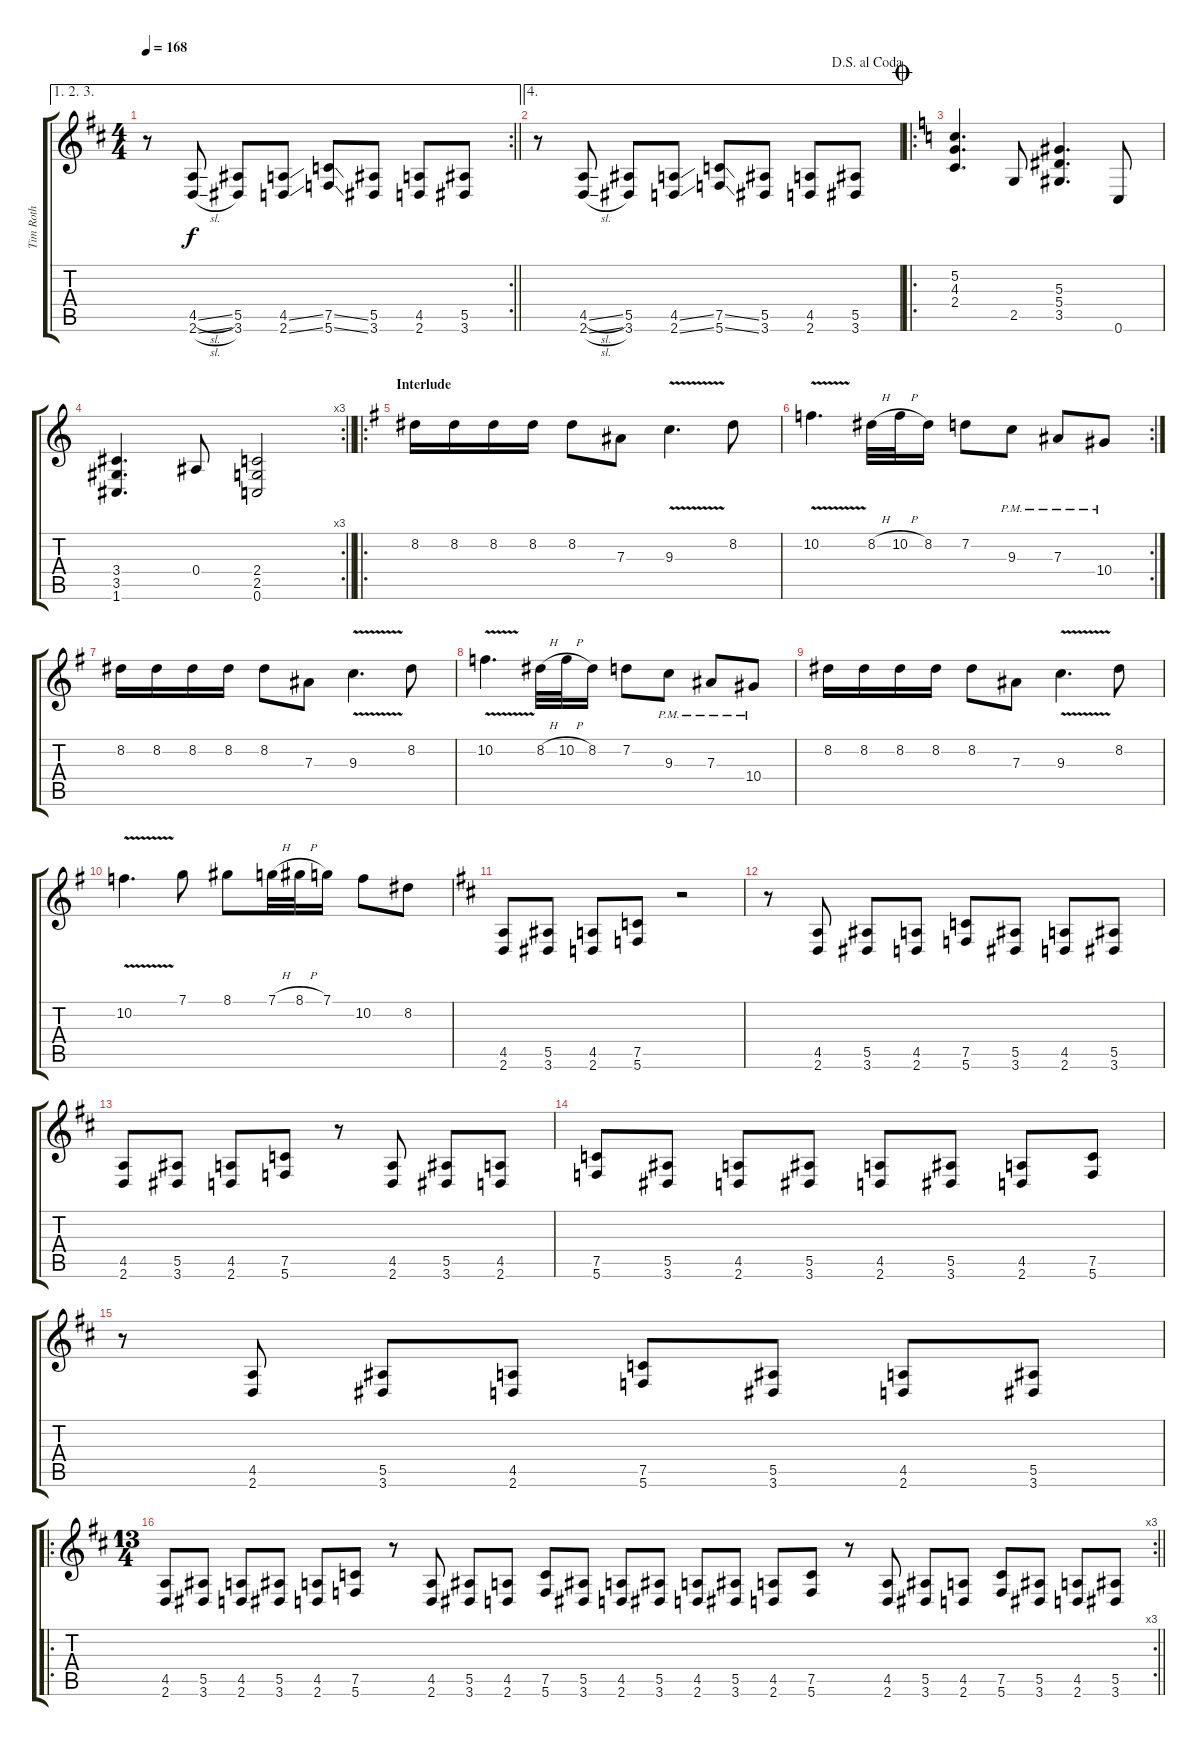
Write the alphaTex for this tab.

\track ("Tim Roth" "Tim Roth") {instrument electricguitarjazz}
\staff {score tabs}
\tuning (C4 G3 Eb3 Bb2 F2 C2) {hide}
\ae (1 2 3)
\rc 2
\ts (4 4)
\tempo 168
\clef g2
\barLineRight lightlight
\ks d
r.8{dy f} (4.5{sl} 2.6{sl}).8 (5.5 3.6).8 (4.5{ss} 2.6{ss}).8 (7.5{ss} 5.6{ss}).8 (5.5 3.6).8 (4.5 2.6).8 (5.5 3.6).8 |
\ae 4
\jump dalsegnoalcoda
r.8 (4.5{sl} 2.6{sl}).8 (5.5 3.6).8 (4.5{ss} 2.6{ss}).8 (7.5{ss} 5.6{ss}).8 (5.5 3.6).8 (4.5 2.6).8 (5.5 3.6).8 |
\ro
\jump coda
\ks c
(5.2 4.3 2.4).4{d} 2.5.8 (5.3 5.4 3.5).4{d} 0.6.8 |
\rc 3
\barLineRight lightlight
(3.4 3.5 1.6).4{d} 0.4.8 (2.4 2.5 0.6).2 |
\ro
\section ("" "Interlude")
\ks g
8.2.16 8.2.16 8.2.16 8.2.16 8.2.8 7.3.8 9.3{v}.4{d} 8.2.8 |
\rc 2
10.2{v}.4{d} 8.2{h}.32 10.2{h}.32 8.2.16 7.2.8 9.3{pm}.8 7.3{pm}.8 10.4{pm}.8 |
8.2.16 8.2.16 8.2.16 8.2.16 8.2.8 7.3.8 9.3{v}.4{d} 8.2.8 |
10.2{v}.4{d} 8.2{h}.32 10.2{h}.32 8.2.16 7.2.8 9.3{pm}.8 7.3{pm}.8 10.4{pm}.8 |
8.2.16 8.2.16 8.2.16 8.2.16 8.2.8 7.3.8 9.3{v}.4{d} 8.2.8 |
10.2{v}.4{d} 7.1.8 8.1.8 7.1{h}.32 8.1{h}.32 7.1.16 10.2.8 8.2.8 |
\ks d
(4.5 2.6).8 (5.5 3.6).8 (4.5 2.6).8 (7.5 5.6).8 r.2 |
r.8 (4.5 2.6).8 (5.5 3.6).8 (4.5 2.6).8 (7.5 5.6).8 (5.5 3.6).8 (4.5 2.6).8 (5.5 3.6).8 |
(4.5 2.6).8 (5.5 3.6).8 (4.5 2.6).8 (7.5 5.6).8 r.8 (4.5 2.6).8 (5.5 3.6).8 (4.5 2.6).8 |
(7.5 5.6).8 (5.5 3.6).8 (4.5 2.6).8 (5.5 3.6).8 (4.5 2.6).8 (5.5 3.6).8 (4.5 2.6).8 (7.5 5.6).8 |
r.8 (4.5 2.6).8 (5.5 3.6).8 (4.5 2.6).8 (7.5 5.6).8 (5.5 3.6).8 (4.5 2.6).8 (5.5 3.6).8 |
\ro
\rc 3
\ts (13 4)
\barLineRight lightlight
(4.5 2.6).8 (5.5 3.6).8 (4.5 2.6).8 (5.5 3.6).8 (4.5 2.6).8 (7.5 5.6).8 r.8 (4.5 2.6).8 (5.5 3.6).8 (4.5 2.6).8 (7.5 5.6).8 (5.5 3.6).8 (4.5 2.6).8 (5.5 3.6).8 (4.5 2.6).8 (5.5 3.6).8 (4.5 2.6).8 (7.5 5.6).8 r.8 (4.5 2.6).8 (5.5 3.6).8 (4.5 2.6).8 (7.5 5.6).8 (5.5 3.6).8 (4.5 2.6).8 (5.5 3.6).8
